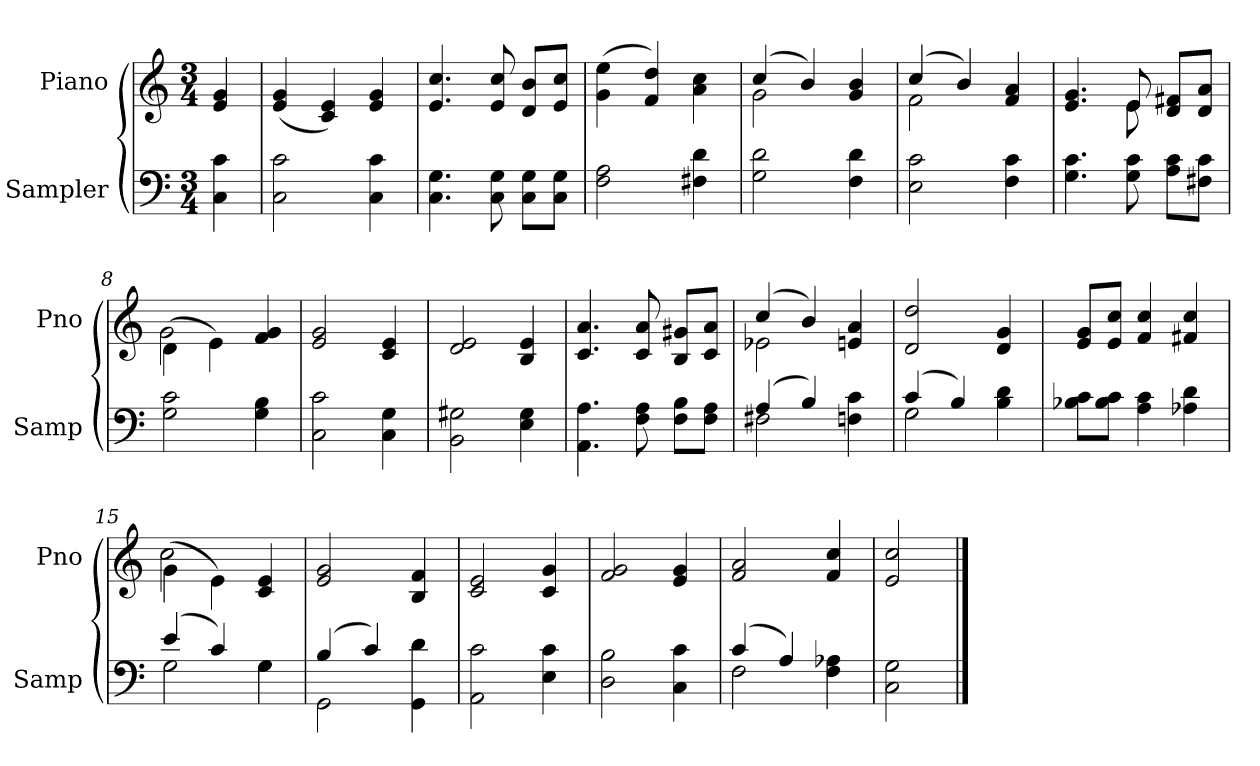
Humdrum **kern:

**kern	**kern
*part2	*part1
*staff2	*staff1
*I"Sampler	*I"Piano
*I'Samp	*I'Pno
*clefF4	*clefG2
*M3/4	*M3/4
=1	=1
4C 4c	4e 4g
=2	=2
2C 2c	(4e 4g
.	4c 4e)
4C 4c	4e 4g
=3	=3
4.C 4.G	4.e 4.cc
8C 8G	8e 8cc
8C\ 8G\L	8d/ 8b/L
8C\ 8G\J	8e/ 8cc/J
=4	=4
2F 2A	(4g 4ee
.	4f 4dd)
4F#X 4d	4a 4cc
=5	=5
*	*^
2G 2d	(4cc/	2g
.	4b/)	.
4F 4d	4g 4b	4ryy
=6	=6	=6
2E 2c	(4cc/	2f
.	4b/)	.
4F 4c	4f 4a	4ryy
=7	=7	=7
4.G 4.c	4.e 4.g	4.ryy
8G 8c	8e/	8e
8A\ 8c\L	8d/ 8f#X/L	4ryy
8F#X\ 8c\J	8d/ 8a/J	.
=8	=8	=8
2G 2c	(4d\	2g
.	4e\)	.
4G 4B	4f 4g	4ryy
*	*v	*v
=9	=9
2C 2c	2e 2g
4C 4G	4c 4e
=10	=10
2BB 2G#X	2d 2e
4E 4G#	4B 4e
=11	=11
4.AA 4.A	4.c 4.a
8F 8A	8c 8a
8F\ 8B\L	8B/ 8g#X/L
8F\ 8A\J	8c/ 8a/J
=12	=12
*^	*^
(4A/	2F#X	(4cc/	2e-X
4B/)	.	4b/)	.
4F 4c	4ryy	4e 4a	4ryy
*	*	*v	*v
=13	=13	=13
(4c/	2G	2d 2dd
4B/)	.	.
4B 4d	4ryy	4d 4g
*v	*v	*
=14	=14
8B-X\ 8c\L	8e/ 8g/L
8B-\ 8c\J	8e/ 8cc/J
4A 4c	4f 4cc
4A-X 4d	4f#X 4cc
=15	=15
*^	*^
(4e/	2G	(4g\	2cc
4c/)	.	4e\)	.
4G\	4G	4c 4e	4ryy
*	*	*v	*v
=16	=16	=16
(4B/	2GG	2e 2g
4c/)	.	.
4GG 4d	4ryy	4B 4f
*v	*v	*
=17	=17
2AA 2c	2c 2e
4E 4c	4c 4g
=18	=18
2D 2B	2f 2g
4C 4c	4e 4g
=19	=19
*^	*
(4c/	2F	2f 2a
4A/)	.	.
4F 4A-X	4ryy	4f 4cc
*v	*v	*
=20	=20
2C 2G	2e 2cc
==	==
*-	*-
